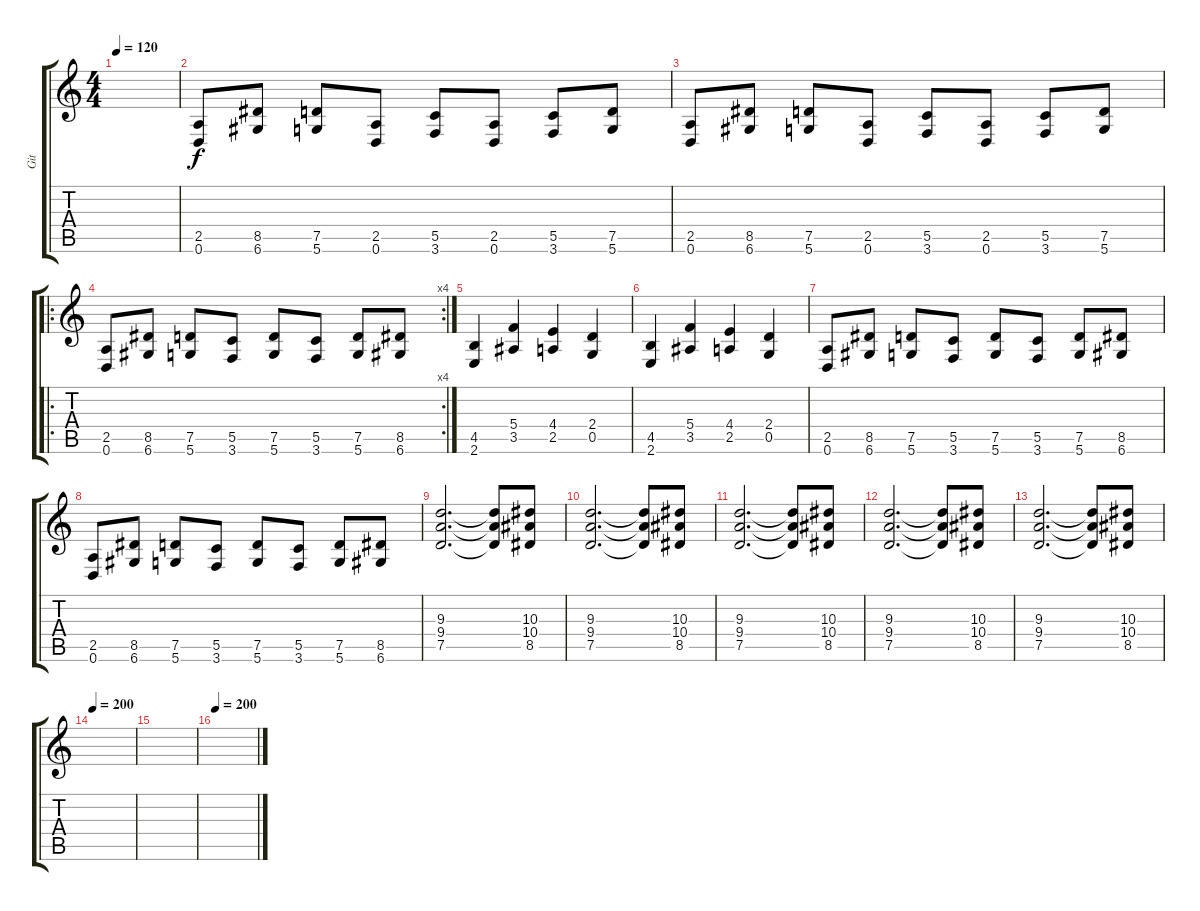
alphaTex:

\track ("Git" "Git") {instrument distortionguitar}
\staff {score tabs}
\tuning (D4 A3 F3 C3 G2 D2) {hide}
\ts (4 4)
\tempo 120
\clef g2
\ks c
|
(2.5 0.6).8 (8.5 6.6).8 (7.5 5.6).8 (2.5 0.6).8 (5.5 3.6).8 (2.5 0.6).8 (5.5 3.6).8 (7.5 5.6).8 |
(2.5 0.6).8 (8.5 6.6).8 (7.5 5.6).8 (2.5 0.6).8 (5.5 3.6).8 (2.5 0.6).8 (5.5 3.6).8 (7.5 5.6).8 |
\ro
\rc 4
(2.5 0.6).8 (8.5 6.6).8 (7.5 5.6).8 (5.5 3.6).8 (7.5 5.6).8 (5.5 3.6).8 (7.5 5.6).8 (8.5 6.6).8 |
(4.5 2.6).4 (5.4 3.5).4 (4.4 2.5).4 (2.4 0.5).4 |
(4.5 2.6).4 (5.4 3.5).4 (4.4 2.5).4 (2.4 0.5).4 |
(2.5 0.6).8 (8.5 6.6).8 (7.5 5.6).8 (5.5 3.6).8 (7.5 5.6).8 (5.5 3.6).8 (7.5 5.6).8 (8.5 6.6).8 |
(2.5 0.6).8 (8.5 6.6).8 (7.5 5.6).8 (5.5 3.6).8 (7.5 5.6).8 (5.5 3.6).8 (7.5 5.6).8 (8.5 6.6).8 |
(9.3 9.4 7.5).2{d} (9.3{t} 9.4{t} 7.5{t}).8 (10.3 10.4 8.5).8 |
(9.3 9.4 7.5).2{d} (9.3{t} 9.4{t} 7.5{t}).8 (10.3 10.4 8.5).8 |
(9.3 9.4 7.5).2{d} (9.3{t} 9.4{t} 7.5{t}).8 (10.3 10.4 8.5).8 |
(9.3 9.4 7.5).2{d} (9.3{t} 9.4{t} 7.5{t}).8 (10.3 10.4 8.5).8 |
(9.3 9.4 7.5).2{d} (9.3{t} 9.4{t} 7.5{t}).8 (10.3 10.4 8.5).8 |
\tempo 200
|
|
\tempo 200
